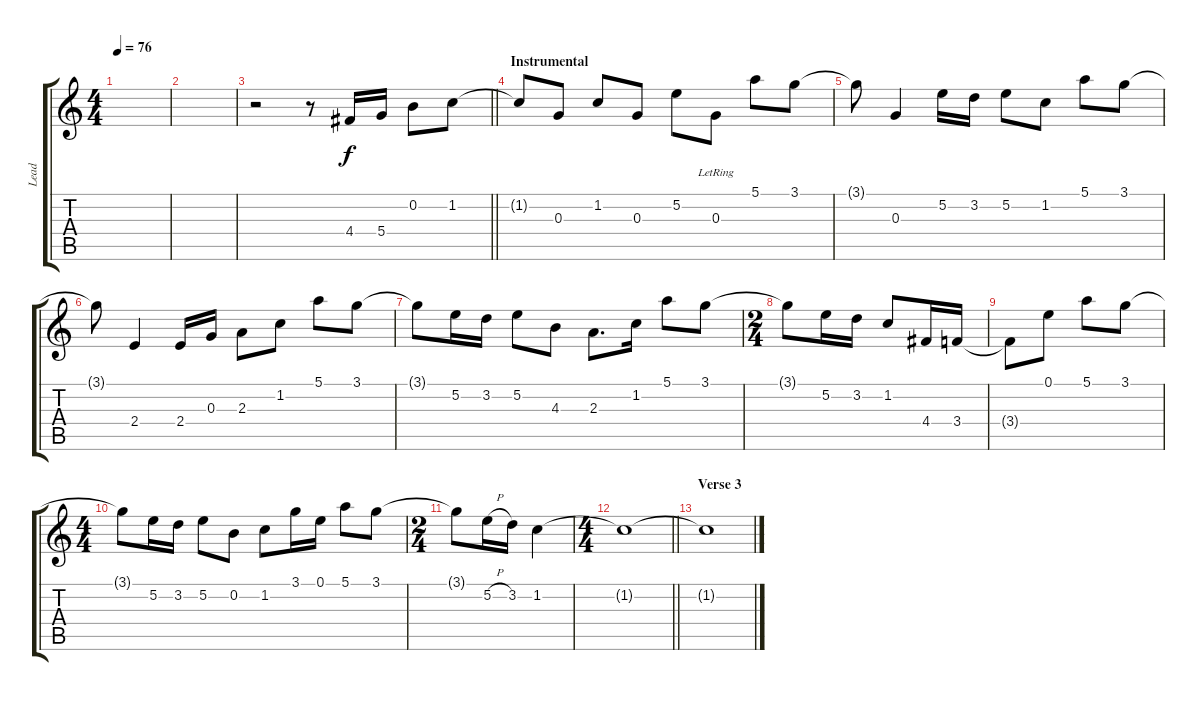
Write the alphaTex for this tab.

\track ("Lead" "Lead") {instrument distortionguitar}
\staff {score tabs}
\tuning (E4 B3 G3 D3 A2 E2) {hide}
\ts (4 4)
\tempo 76
\clef g2
\ks c
|
|
\barLineRight lightlight
r.2 r.8 4.4.16 5.4.16 0.2.8 1.2.8 |
\section ("" "Instrumental")
1.2{t}.8 0.3.8 1.2.8 0.3.8 5.2.8 0.3{lr}.8 5.1.8 3.1.8 |
3.1{t}.8 0.3.4 5.2.16 3.2.16 5.2.8 1.2.8 5.1.8 3.1.8 |
3.1{t}.8 2.4.4 2.4.16 0.3.16 2.3.8 1.2.8 5.1.8 3.1.8 |
3.1{t}.8 5.2.16 3.2.16 5.2.8 4.3.8 2.3.8{d} 1.2.16 5.1.8 3.1.8 |
\ts (2 4)
3.1{t}.8 5.2.16 3.2.16 1.2.8 4.4.16 3.4.16 |
3.4{t}.8 0.1.8 5.1.8 3.1.8 |
\ts (4 4)
3.1{t}.8 5.2.16 3.2.16 5.2.8 0.2.8 1.2.8 3.1.16 0.1.16 5.1.8 3.1.8 |
\ts (2 4)
3.1{t}.8 5.2{h}.16 3.2.16 1.2.4 |
\ts (4 4)
\barLineRight lightlight
1.2{t}.1 |
\section ("" "Verse 3")
1.2{t}.1
